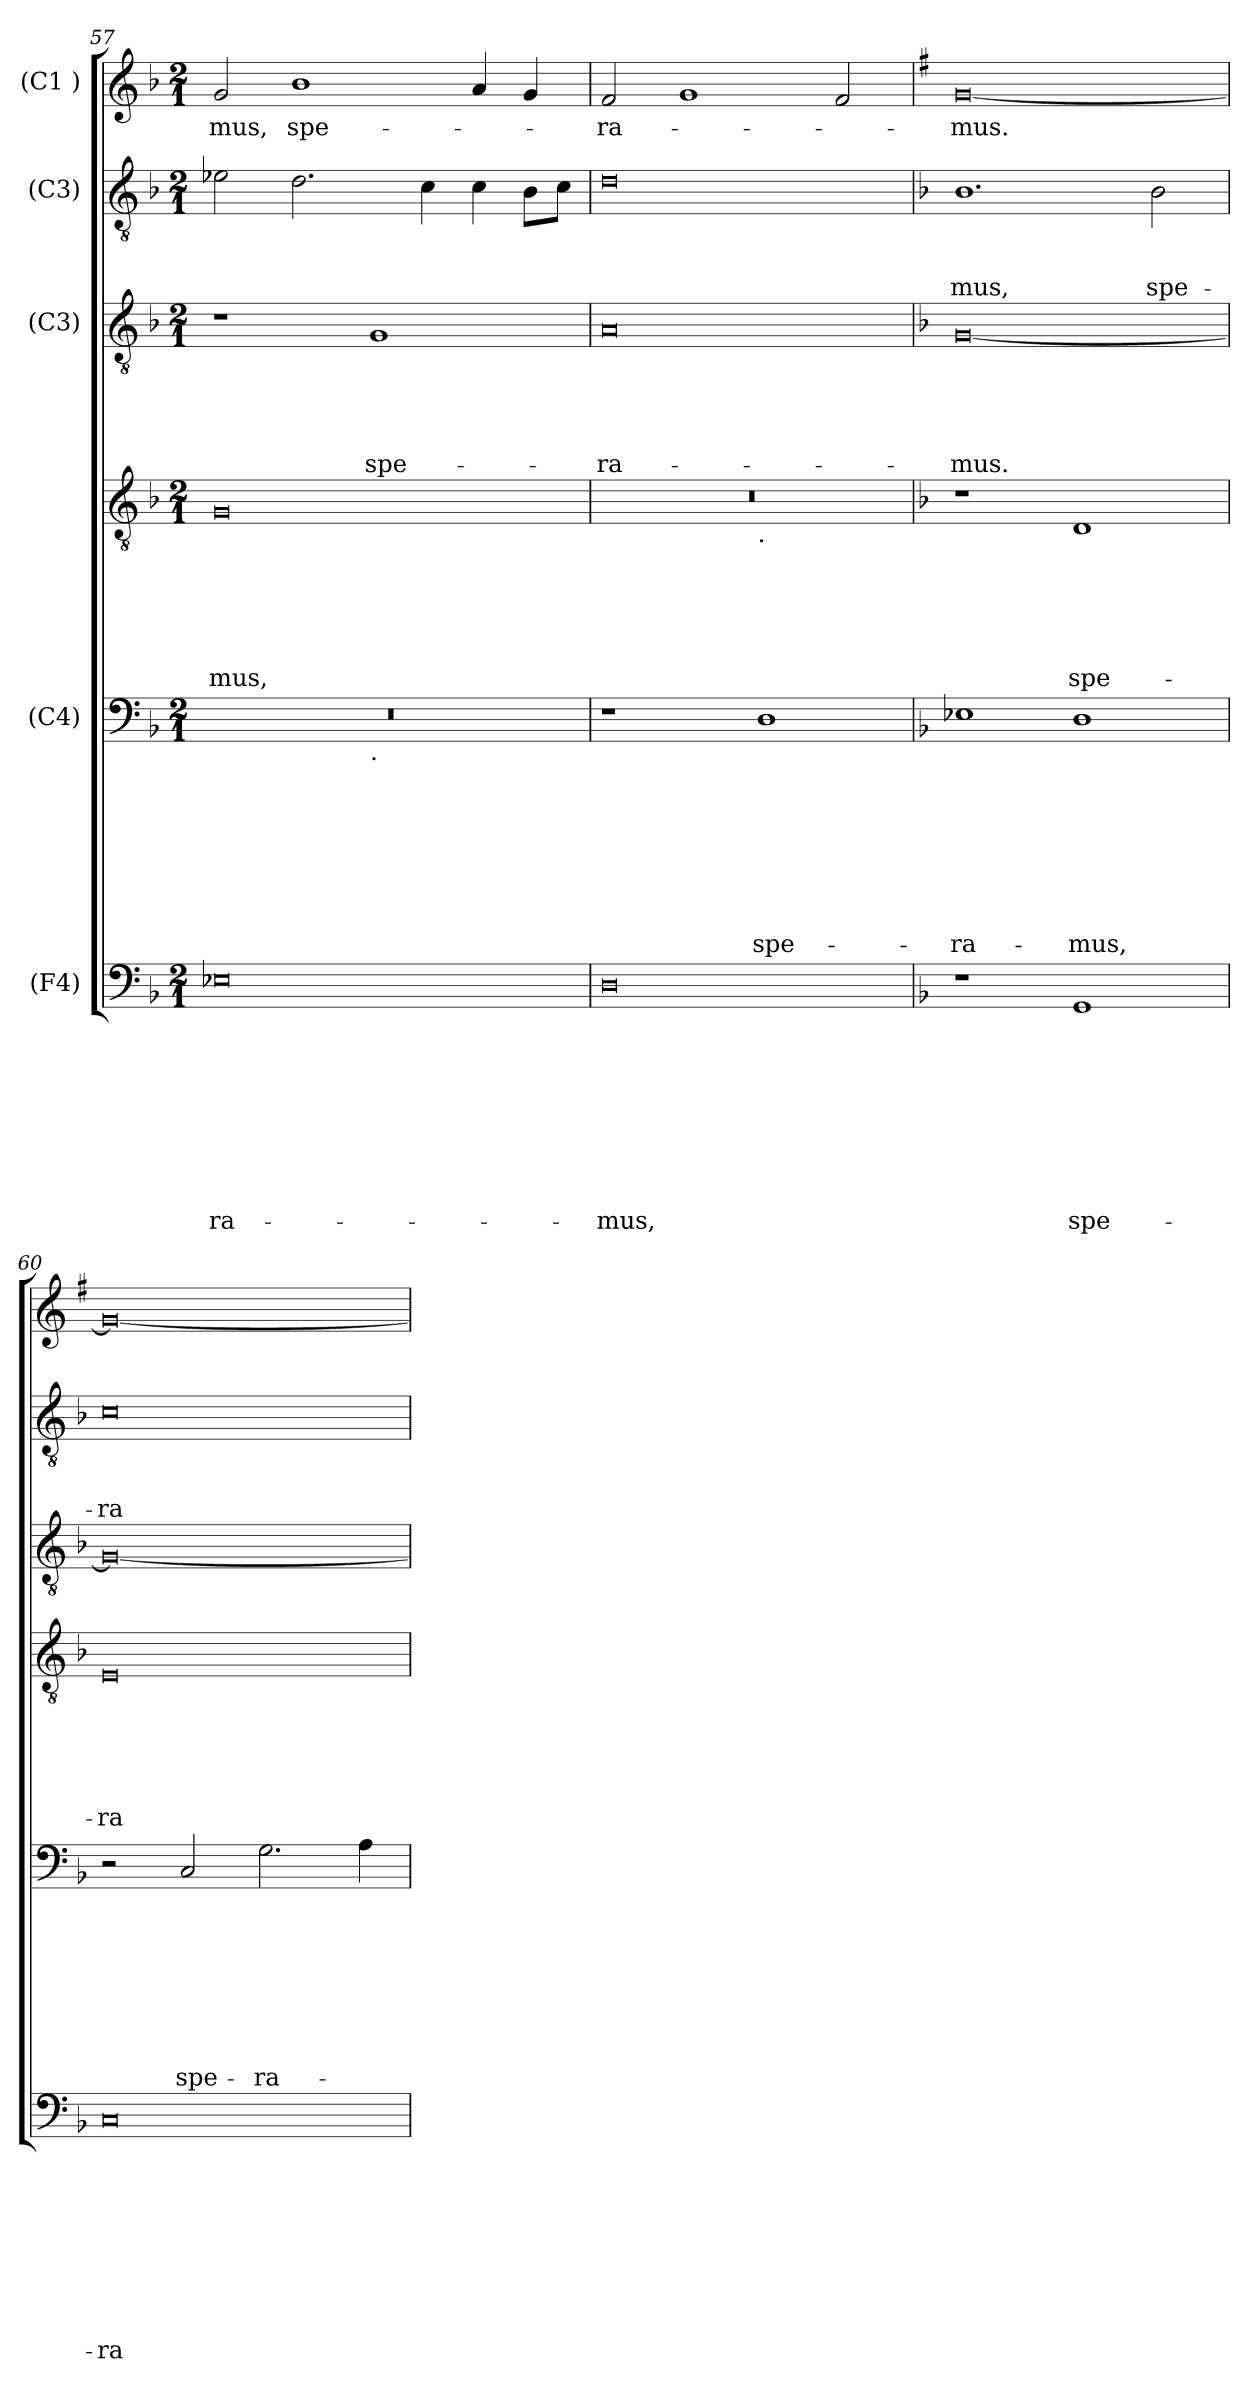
**kern	**text	**text	**text	**text	**text	**text	**text	**text	**text	**kern	**text	**text	**text	**text	**text	**text	**text	**text	**kern	**text	**text	**text	**text	**text	**text	**kern	**text	**text	**text	**text	**text	**kern	**text	**text	**text	**kern	**text
*part6	*part6	*part6	*part6	*part6	*part6	*part6	*part6	*part6	*part6	*part5	*part5	*part5	*part5	*part5	*part5	*part5	*part5	*part5	*part4	*part4	*part4	*part4	*part4	*part4	*part4	*part3	*part3	*part3	*part3	*part3	*part3	*part2	*part2	*part2	*part2	*part1	*part1
*staff6	*staff6	*staff6	*staff6	*staff6	*staff6	*staff6	*staff6	*staff6	*staff6	*staff5	*staff5	*staff5	*staff5	*staff5	*staff5	*staff5	*staff5	*staff5	*staff4	*staff4	*staff4	*staff4	*staff4	*staff4	*staff4	*staff3	*staff3	*staff3	*staff3	*staff3	*staff3	*staff2	*staff2	*staff2	*staff2	*staff1	*staff1
*I"(F4)	*	*	*	*	*	*	*	*	*	*I"(C4)	*	*	*	*	*	*	*	*	*	*	*	*	*	*	*	*I"(C3)	*	*	*	*	*	*I"(C3)	*	*	*	*I"(C1 )	*
*clefF4	*	*	*	*	*	*	*	*	*	*clefF4	*	*	*	*	*	*	*	*	*clefGv2	*	*	*	*	*	*	*clefGv2	*	*	*	*	*	*clefGv2	*	*	*	*clefG2	*
*k[b-]	*	*	*	*	*	*	*	*	*	*k[b-]	*	*	*	*	*	*	*	*	*k[b-]	*	*	*	*	*	*	*k[b-]	*	*	*	*	*	*k[b-]	*	*	*	*k[b-]	*
*F:	*	*	*	*	*	*	*	*	*	*F:	*	*	*	*	*	*	*	*	*F:	*	*	*	*	*	*	*F:	*	*	*	*	*	*F:	*	*	*	*F:	*
*M2/1	*	*	*	*	*	*	*	*	*	*M2/1	*	*	*	*	*	*	*	*	*M2/1	*	*	*	*	*	*	*M2/1	*	*	*	*	*	*M2/1	*	*	*	*M2/1	*
=57	=57	=57	=57	=57	=57	=57	=57	=57	=57	=57	=57	=57	=57	=57	=57	=57	=57	=57	=57	=57	=57	=57	=57	=57	=57	=57	=57	=57	=57	=57	=57	=57	=57	=57	=57	=57	=57
!	!	!	!	!	!	!	!	!	!LO:LY:b:rj	!	!	!	!	!	!	!	!	!	!	!	!	!	!	!	!LO:LY:b	!	!	!	!	!	!	!	!	!	!	!	!LO:LY:b
*	*	*	*	*	*	*	*	*	*	*^	*	*	*	*	*	*	*	*	*	*	*	*	*	*	*	*	*	*	*	*	*	*	*	*	*	*	*
0E-X	.	.	.	.	.	.	.	.	-ra-	0r	1ryy	.	.	.	.	.	.	.	.	0G	.	.	.	.	.	-mus,	1r	.	.	.	.	.	2e-X\	.	.	.	2g/	-mus,
!	!	!	!	!	!	!	!	!	!	!	!	!	!	!	!	!	!	!	!	!	!	!	!	!	!	!	!	!	!	!	!	!	!	!	!	!	!	!LO:LY:b
.	.	.	.	.	.	.	.	.	.	.	.	.	.	.	.	.	.	.	.	.	.	.	.	.	.	.	.	.	.	.	.	.	2.d\	.	.	.	1b-	spe-
!	!	!	!	!	!	!	!	!	!	!	!LO:TX:b:t=.	!	!	!	!	!	!	!	!	!	!	!	!	!	!	!	!	!	!	!	!	!	!	!	!	!	!	!
!	!	!	!	!	!	!	!	!	!	!	!	!	!	!	!	!	!	!	!	!	!	!	!	!	!	!	!	!	!	!	!	!LO:LY:b	!	!	!	!	!	!
.	.	.	.	.	.	.	.	.	.	.	1ryy	.	.	.	.	.	.	.	.	.	.	.	.	.	.	.	1G	.	.	.	.	spe-	.	.	.	.	.	.
.	.	.	.	.	.	.	.	.	.	.	.	.	.	.	.	.	.	.	.	.	.	.	.	.	.	.	.	.	.	.	.	.	4c\	.	.	.	.	.
.	.	.	.	.	.	.	.	.	.	.	.	.	.	.	.	.	.	.	.	.	.	.	.	.	.	.	.	.	.	.	.	.	4c\	.	.	.	4a/	.
.	.	.	.	.	.	.	.	.	.	.	.	.	.	.	.	.	.	.	.	.	.	.	.	.	.	.	.	.	.	.	.	.	8B-\L	.	.	.	4g/	.
.	.	.	.	.	.	.	.	.	.	.	.	.	.	.	.	.	.	.	.	.	.	.	.	.	.	.	.	.	.	.	.	.	8c\J	.	.	.	.	.
=58	=58	=58	=58	=58	=58	=58	=58	=58	=58	=58	=58	=58	=58	=58	=58	=58	=58	=58	=58	=58	=58	=58	=58	=58	=58	=58	=58	=58	=58	=58	=58	=58	=58	=58	=58	=58	=58	=58
!	!	!	!	!	!	!	!	!	!LO:LY:b	!	!	!	!	!	!	!	!	!	!	!	!	!	!	!	!	!	!	!	!	!	!	!LO:LY:b:rj	!	!	!	!	!	!LO:LY:b
*	*	*	*	*	*	*	*	*	*	*v	*v	*	*	*	*	*	*	*	*	*^	*	*	*	*	*	*	*	*	*	*	*	*	*	*	*	*	*	*
0D	.	.	.	.	.	.	.	.	-mus,	1r	.	.	.	.	.	.	.	.	0r	1ryy	.	.	.	.	.	.	0A	.	.	.	.	-ra-	0d	.	.	.	2f/	-ra-
.	.	.	.	.	.	.	.	.	.	.	.	.	.	.	.	.	.	.	.	.	.	.	.	.	.	.	.	.	.	.	.	.	.	.	.	.	1g	.
!	!	!	!	!	!	!	!	!	!	!	!	!	!	!	!	!	!	!	!	!LO:TX:b:t=.	!	!	!	!	!	!	!	!	!	!	!	!	!	!	!	!	!	!
!	!	!	!	!	!	!	!	!	!	!	!	!	!	!	!	!	!	!LO:LY:b	!	!	!	!	!	!	!	!	!	!	!	!	!	!	!	!	!	!	!	!
.	.	.	.	.	.	.	.	.	.	1D	.	.	.	.	.	.	.	spe-	.	1ryy	.	.	.	.	.	.	.	.	.	.	.	.	.	.	.	.	.	.
.	.	.	.	.	.	.	.	.	.	.	.	.	.	.	.	.	.	.	.	.	.	.	.	.	.	.	.	.	.	.	.	.	.	.	.	.	2f/	.
*	*	*	*	*	*	*	*	*	*	*	*	*	*	*	*	*	*	*	*v	*v	*	*	*	*	*	*	*	*	*	*	*	*	*	*	*	*	*	*
=59	=59	=59	=59	=59	=59	=59	=59	=59	=59	=59	=59	=59	=59	=59	=59	=59	=59	=59	=59	=59	=59	=59	=59	=59	=59	=59	=59	=59	=59	=59	=59	=59	=59	=59	=59	=59	=59
*	*	*	*	*	*	*	*	*	*	*	*	*	*	*	*	*	*	*	*	*	*	*	*	*	*	*	*	*	*	*	*	*	*	*	*	*k[f#]	*
*	*	*	*	*	*	*	*	*	*	*	*	*	*	*	*	*	*	*	*	*	*	*	*	*	*	*	*	*	*	*	*	*	*	*	*	*G:	*
*	*	*	*	*	*	*	*	*	*	*	*	*	*	*	*	*	*	*	*^	*	*	*	*	*	*	*	*	*	*	*	*	*	*	*	*	*	*
!	!	!	!	!	!	!	!	!	!	!	!	!	!	!	!	!	!	!LO:LY:b	!	!	!	!	!	!	!	!	!	!	!	!	!	!LO:LY:b	!	!	!	!LO:LY:b	!	!LO:LY:b
*	*	*	*	*	*	*	*	*	*	*	*	*	*	*	*	*	*	*	*v	*v	*	*	*	*	*	*	*	*	*	*	*	*	*	*	*	*	*	*
1r	.	.	.	.	.	.	.	.	.	1E-X	.	.	.	.	.	.	.	-ra-	1r	.	.	.	.	.	.	[<0G	.	.	.	.	-mus.	1.B-	.	.	-mus,	[<0g	-mus.
!	!	!	!	!	!	!	!	!	!LO:LY:b	!	!	!	!	!	!	!	!	!LO:LY:b	!	!	!	!	!	!	!LO:LY:b	!	!	!	!	!	!	!	!	!	!	!	!
1GG	.	.	.	.	.	.	.	.	spe-	1D	.	.	.	.	.	.	.	-mus,	1D	.	.	.	.	.	spe-	.	.	.	.	.	.	.	.	.	.	.	.
!	!	!	!	!	!	!	!	!	!	!	!	!	!	!	!	!	!	!	!	!	!	!	!	!	!	!	!	!	!	!	!	!	!	!	!LO:LY:b	!	!
.	.	.	.	.	.	.	.	.	.	.	.	.	.	.	.	.	.	.	.	.	.	.	.	.	.	.	.	.	.	.	.	2B-\	.	.	spe-	.	.
=60	=60	=60	=60	=60	=60	=60	=60	=60	=60	=60	=60	=60	=60	=60	=60	=60	=60	=60	=60	=60	=60	=60	=60	=60	=60	=60	=60	=60	=60	=60	=60	=60	=60	=60	=60	=60	=60
!	!	!	!	!	!	!	!	!	!LO:LY:b:rj	!	!	!	!	!	!	!	!	!	!	!	!	!	!	!	!LO:LY:b:rj	!	!	!	!	!	!	!	!	!	!LO:LY:b:rj	!	!
0C	.	.	.	.	.	.	.	.	-ra-	2r	.	.	.	.	.	.	.	.	0E	.	.	.	.	.	-ra-	0G_	.	.	.	.	.	0c	.	.	-ra-	0g_	.
!	!	!	!	!	!	!	!	!	!	!	!	!	!	!	!	!	!	!LO:LY:b	!	!	!	!	!	!	!	!	!	!	!	!	!	!	!	!	!	!	!
.	.	.	.	.	.	.	.	.	.	2C/	.	.	.	.	.	.	.	spe-	.	.	.	.	.	.	.	.	.	.	.	.	.	.	.	.	.	.	.
!	!	!	!	!	!	!	!	!	!	!	!	!	!	!	!	!	!	!LO:LY:b	!	!	!	!	!	!	!	!	!	!	!	!	!	!	!	!	!	!	!
.	.	.	.	.	.	.	.	.	.	2.G\	.	.	.	.	.	.	.	-ra-	.	.	.	.	.	.	.	.	.	.	.	.	.	.	.	.	.	.	.
.	.	.	.	.	.	.	.	.	.	4A\	.	.	.	.	.	.	.	.	.	.	.	.	.	.	.	.	.	.	.	.	.	.	.	.	.	.	.
=	=	=	=	=	=	=	=	=	=	=	=	=	=	=	=	=	=	=	=	=	=	=	=	=	=	=	=	=	=	=	=	=	=	=	=	=	=
*-	*-	*-	*-	*-	*-	*-	*-	*-	*-	*-	*-	*-	*-	*-	*-	*-	*-	*-	*-	*-	*-	*-	*-	*-	*-	*-	*-	*-	*-	*-	*-	*-	*-	*-	*-	*-	*-
